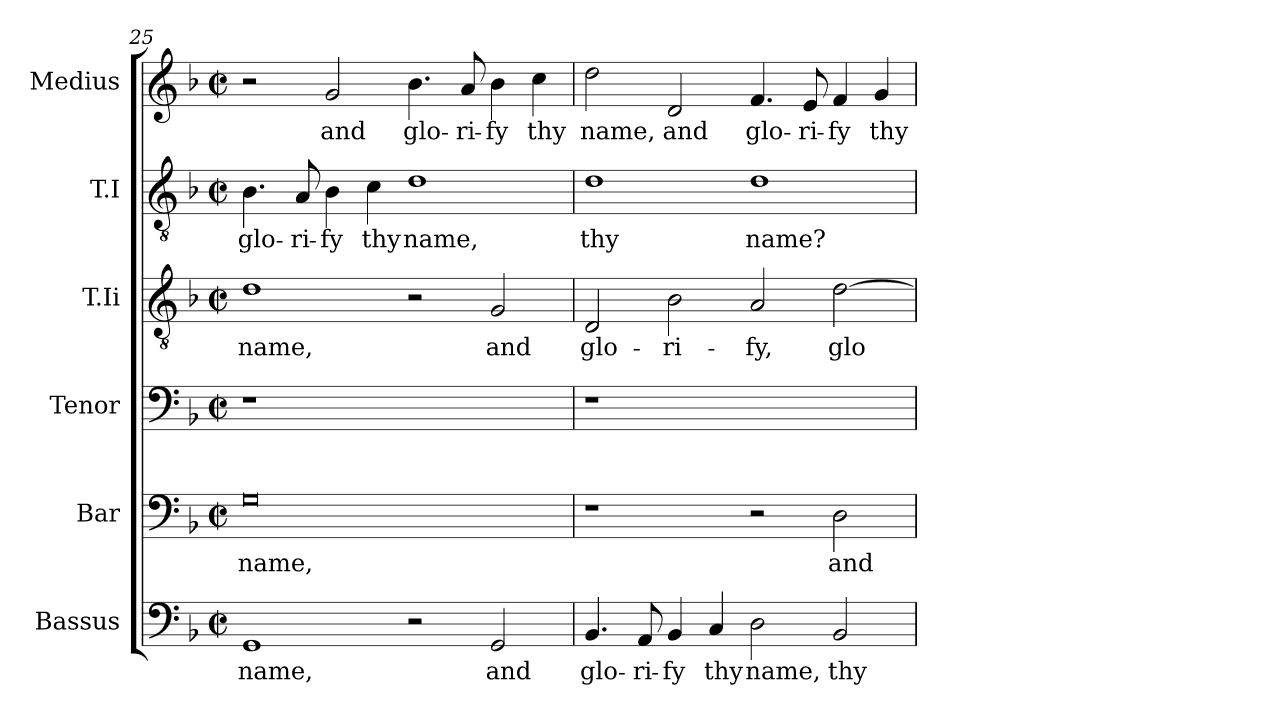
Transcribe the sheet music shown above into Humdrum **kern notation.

**kern	**text	**kern	**text	**kern	**kern	**text	**kern	**text	**kern	**text
*part6	*part6	*part5	*part5	*part4	*part3	*part3	*part2	*part2	*part1	*part1
*staff6	*staff6	*staff5	*staff5	*staff4	*staff3	*staff3	*staff2	*staff2	*staff1	*staff1
*I"Bassus	*	*I"Bar	*	*I"Tenor	*I"T.Ii	*	*I"T.I	*	*I"Medius	*
*I'B	*	*I'Bar	*	*	*I'T.Ii	*	*I'T.I	*	*I'M	*
*clefF4	*	*clefF4	*	*clefF4	*clefGv2	*	*clefGv2	*	*clefG2	*
*k[b-]	*	*k[b-]	*	*k[b-]	*k[b-]	*	*k[b-]	*	*k[b-]	*
*F:	*	*F:	*	*F:	*F:	*	*F:	*	*F:	*
*M2/2	*	*M2/2	*	*M2/2	*M2/2	*	*M2/2	*	*M2/2	*
*met(c|)	*	*met(c|)	*	*met(c|)	*met(c|)	*	*met(c|)	*	*met(c|)	*
=25	=25	=25	=25	=25	=25	=25	=25	=25	=25	=25
!	!LO:LY:b:cj	!	!LO:LY:b:cj	!	!	!LO:LY:b:cj	!	!LO:LY:b:rj	!	!
1GG	name,	0G	name,	1r	1d	name,	4.B-\	glo-	2r	.
!	!	!	!	!	!	!	!	!LO:LY:b:rj	!	!
.	.	.	.	.	.	.	8A/	-ri-	.	.
!	!	!	!	!	!	!	!	!LO:LY:b:rj	!	!LO:LY:b:cj
.	.	.	.	.	.	.	4B-\	-fy	2g/	and
!	!	!	!	!	!	!	!	!LO:LY:b:rj	!	!
.	.	.	.	.	.	.	4c\	thy	.	.
!	!	!	!	!	!	!	!	!LO:LY:b:rj	!	!LO:LY:b:cj
2r	.	.	.	1ryy	2r	.	1d	name,	4.b-\	glo-
!	!	!	!	!	!	!	!	!	!	!LO:LY:b:cj
.	.	.	.	.	.	.	.	.	8a/	-ri-
!	!LO:LY:b:cj	!	!	!	!	!LO:LY:b:cj	!	!	!	!LO:LY:b:cj
2GG/	and	.	.	.	2G/	and	.	.	4b-\	-fy
!	!	!	!	!	!	!	!	!	!	!LO:LY:b:cj
.	.	.	.	.	.	.	.	.	4cc\	thy
=26	=26	=26	=26	=26	=26	=26	=26	=26	=26	=26
!	!LO:LY:b:cj	!	!	!	!	!LO:LY:b:cj	!	!LO:LY:b:rj	!	!LO:LY:b:cj
4.BB-/	glo-	1r	.	1r	2D/	glo-	1d	thy	2dd\	name,
!	!LO:LY:b:cj	!	!	!	!	!	!	!	!	!
8AA/	-ri-	.	.	.	.	.	.	.	.	.
!	!LO:LY:b:cj	!	!	!	!	!LO:LY:b:cj	!	!	!	!LO:LY:b:cj
4BB-/	-fy	.	.	.	2B-\	-ri-	.	.	2d/	and
!	!LO:LY:b:cj	!	!	!	!	!	!	!	!	!
4C/	thy	.	.	.	.	.	.	.	.	.
!	!LO:LY:b:cj	!	!	!	!	!LO:LY:b:cj	!	!LO:LY:b:rj	!	!LO:LY:b:cj
2D\	name,	2r	.	1ryy	2A/	-fy,	1d	name?	4.f/	glo-
!	!	!	!	!	!	!	!	!	!	!LO:LY:b:cj
.	.	.	.	.	.	.	.	.	8e/	-ri-
!	!LO:LY:b:cj	!	!LO:LY:b:cj	!	!	!LO:LY:b:cj	!	!	!	!LO:LY:b:cj
2BB-/	thy	2D\	and	.	[>2d\	glo-	.	.	4f/	-fy
!	!	!	!	!	!	!	!	!	!	!LO:LY:b:cj
.	.	.	.	.	.	.	.	.	4g/	thy
=	=	=	=	=	=	=	=	=	=	=
*-	*-	*-	*-	*-	*-	*-	*-	*-	*-	*-
